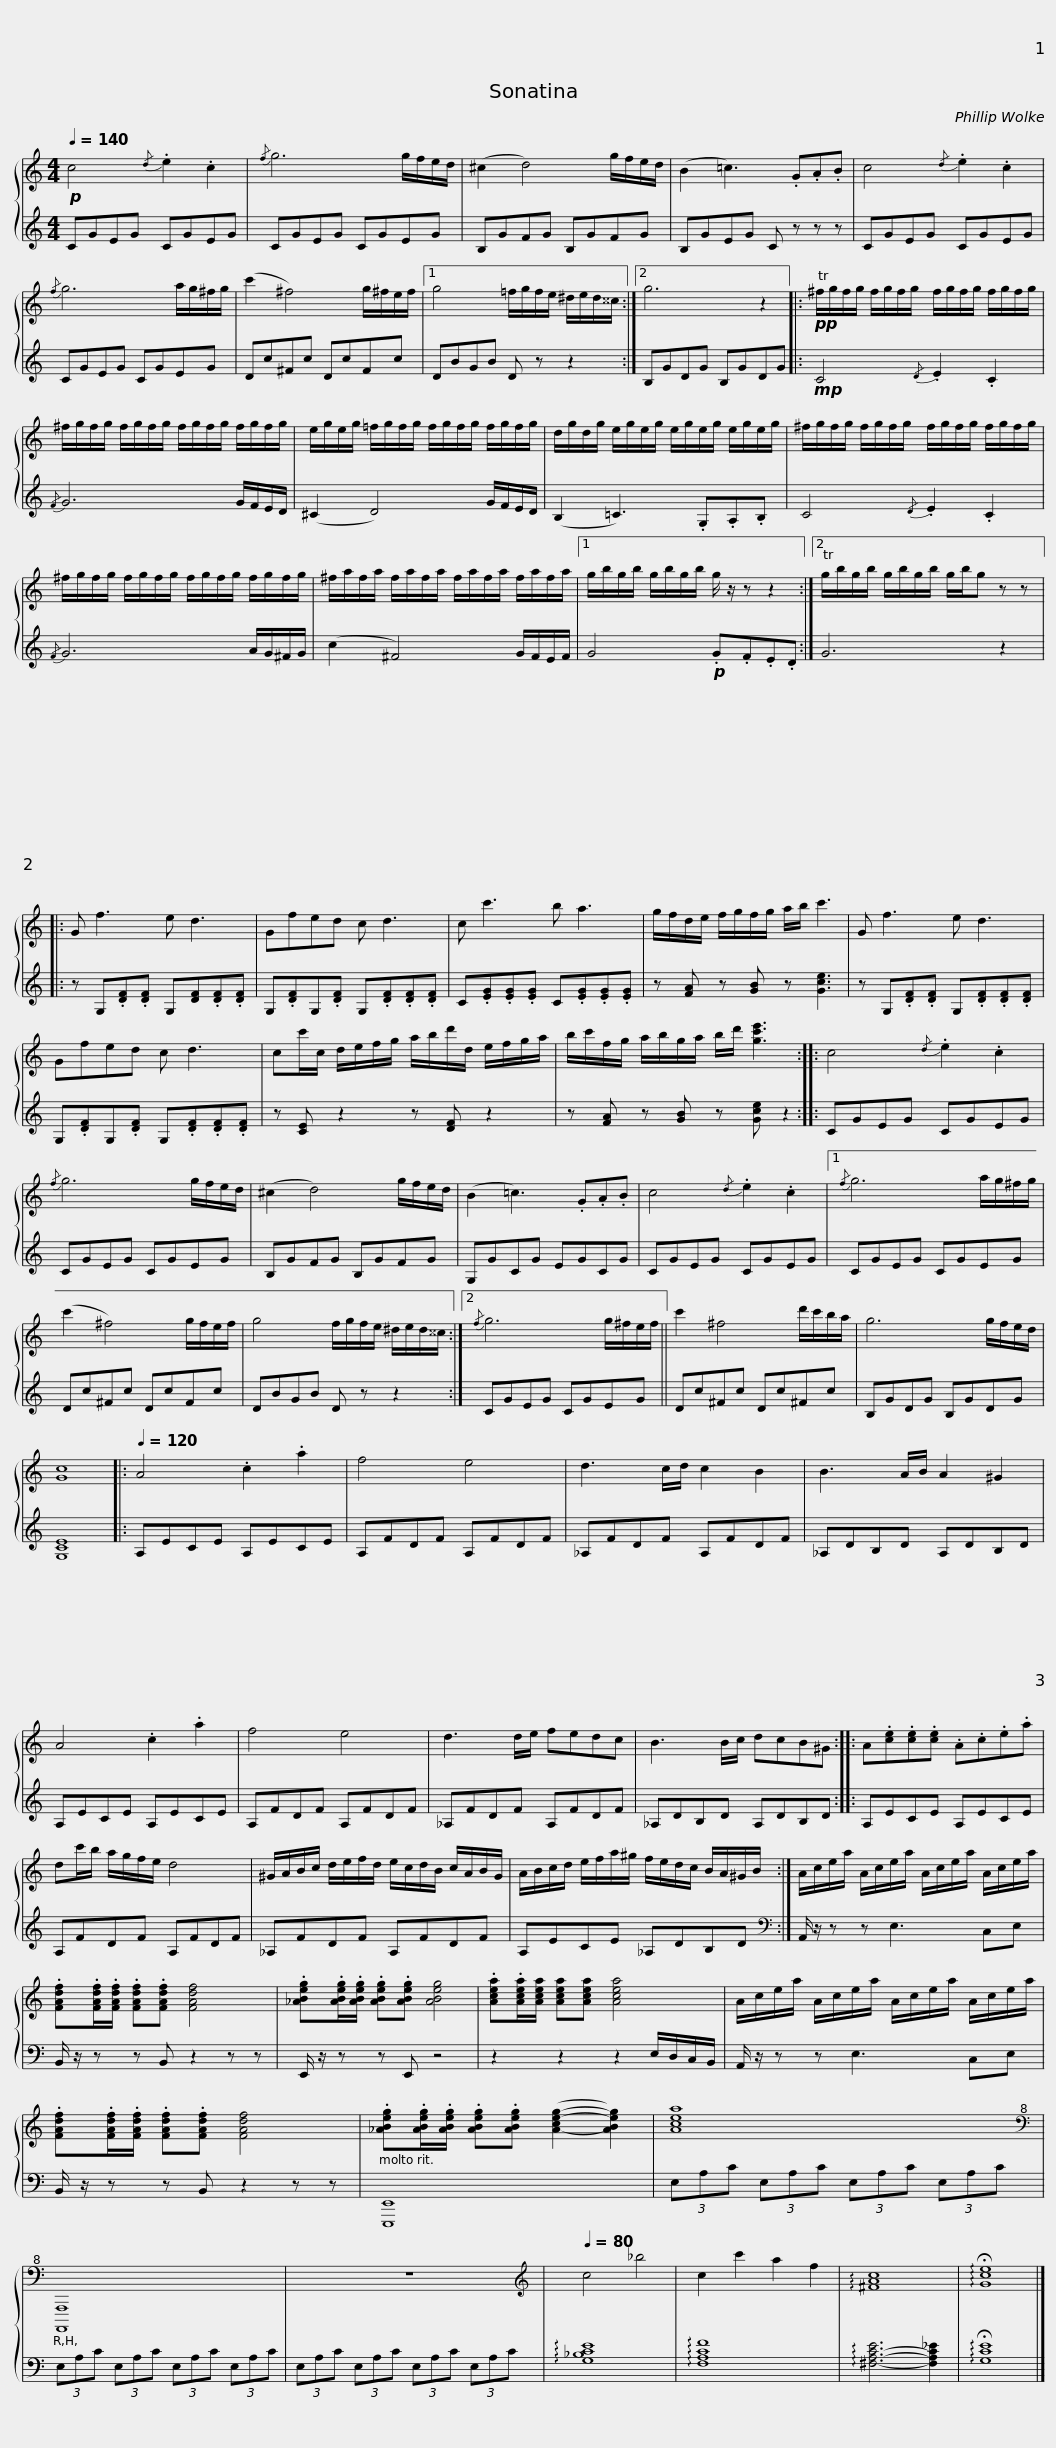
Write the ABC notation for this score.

X:1
%%score { 1 | 2 }
L:1/8
Q:1/4=140
M:4/4
I:linebreak $
K:C
V:1 treble
V:2 treble
V:1
!p! c4{/d} .e2 .c2 |{/f} g6 g/f/e/d/ | (^c2 d4) g/f/e/d/ | (B2 =c3) .G.A.B | c4{/d} .e2 .c2 | %5
{/f} g6 a/g/^f/g/ |$ (c'2 ^f4) g/^f/e/f/ |1 g4 =f/g/f/e/ ^d/e/d/^^c/ :|2 g6 z2 |:!pp! T^f/g/f/g/ f/g/f/g/ f/g/f/g/ f/g/f/g/ |$ %10
 ^f/g/f/g/ f/g/f/g/ f/g/f/g/ f/g/f/g/ | e/g/e/g/ =f/g/f/g/ f/g/f/g/ f/g/f/g/ | d/g/d/g/ e/g/e/g/ e/g/e/g/ e/g/e/g/ | ^f/g/f/g/ f/g/f/g/ f/g/f/g/ f/g/f/g/ |$ ^f/g/f/g/ f/g/f/g/ f/g/f/g/ f/g/f/g/ | %15
 ^f/a/f/a/ f/a/f/a/ f/a/f/a/ f/a/f/a/ |1 g/b/g/b/ g/b/g/b/ g/ z/ z z2 :|2 Tg/b/g/b/ g/b/g/b/ g/b/g z z |:$ G f3 e d3 | Gfed c d3 | %20
 c c'3 b a3 | g/f/d/e/ f/g/f/g/ a/b/ c'3 | G f3 e d3 | Gfed c d3 |$ cc'/c/ d/e/f/g/ a/b/d'/d/ e/f/g/a/ | %25
 b/c'/f/g/ a/b/g/a/ b/d'/ [gc'e']3 :: c4{/d} .e2 .c2 |{/f} g6 g/f/e/d/ | (^c2 d4) g/f/e/d/ |$ (B2 =c3) .G.A.B | %30
 c4{/d} .e2 .c2 |1{/f} g6 a/g/^f/g/ | (c'2 ^f4) g/f/e/f/ | g4 f/g/f/e/ ^d/e/d/^^c/ :|2{/f} g6 g/^f/e/f/ ||$ %35
 c'2 ^f4 d'/c'/b/a/ | g6 g/f/e/d/ | [Gc]8 |:[Q:1/4=120] A4 .c2 .a2 | f4 e4 | %40
 d3 c/d/ c2 B2 | B3 A/B/ A2 ^G2 |$ A4 .c2 .a2 | f4 e4 | d3 d/e/ fedc | %45
 B3 B/c/ dcB^G :: A.[ce].[ce].[ce] .A.c.e.a | dc'/b/ a/g/f/e/ d4 |$ ^G/A/B/c/ d/e/f/d/ e/c/d/B/ c/A/B/G/ | A/B/c/d/ e/f/a/^g/ f/e/d/c/ B/A/^G/B/ :| %50
 A/c/e/a/ A/c/e/a/ A/c/e/a/ A/c/e/a/ | .[FAdf].[FAdf]/.[FAdf]/ .[FAdf].[FAdf] [FAdf]4 |$ .[_ABeg].[ABeg]/.[ABeg]/ .[ABeg].[ABeg] [ABeg]4 | .[Acea].[Acea]/[Acea]/ [Acea][Acea] [Acea]4 | A/c/e/a/ A/c/e/a/ A/c/e/a/ A/c/e/a/ | %55
 .[FAdf].[FAdf]/.[FAdf]/ .[FAdf].[FAdf] [FAdf]4 | .[_ABeg].[ABeg]/.[ABeg]/ .[ABeg].[ABeg] ([A-ce-g-]2 [ABeg]2) |$ [Acea]8 |[K:bass+8] [A,,,,A,,,]8 | z8 | %60
[K:treble][Q:1/4=80] c4 _b4 | c2 c'2 a2 f2 | !arpeggio![^FAc]8 | !arpeggio!!fermata![Gce]8 |] %64
V:2
 CGEG CGEG | CGEG CGEG | B,GFG B,GFG | B,GEG C z z z | CGEG CGEG | %5
 CGEG CGEG |$ Dc^Fc DcFc |1 DBGB D z z2 :|2 B,GDG B,GDG |:!mp! C4{/D} .E2 .C2 |$ %10
{/F} G6 G/F/E/D/ | (^C2 D4) G/F/E/D/ | (B,2 =C3) .G,.A,.B, | C4{/D} .E2 .C2 |${/F} G6 A/G/^F/G/ | %15
 (c2 ^F4) G/F/E/F/ |1 G4!p! .G.F.E.D :|2 G6 z2 |:$ z G,.[DF].[DF] G,[DF].[DF].[DF] | G,.[DF]G,.[DF] G,.[DF].[DF].[DF] | %20
 C.[EG].[EG].[EG] C.[EG].[EG].[EG] | z [FA] z [GB] z [Gce]3 | z G,.[DF].[DF] G,.[DF].[DF].[DF] | G,.[DF]G,.[DF] G,.[DF].[DF].[DF] |$ z [CE] z2 z [DF] z2 | %25
 z [FA] z [GB] z [Gce] z2 :: CGEG CGEG | CGEG CGEG | B,GFG B,GFG |$ G,GCG EGCG | %30
 CGEG CGEG |1 CGEG CGEG | Dc^Fc DcFc | DBGB D z z2 :|2 CGEG CGEG ||$ %35
 Dc^Fc Dc^Fc | B,GDG B,GDG | [G,CE]8 |: A,ECE A,ECE | A,FDF A,FDF | %40
 _A,FDF A,FDF | _A,DB,D A,DB,D |$ A,ECE A,ECE | A,FDF A,FDF | _A,FDF A,FDF | %45
 _A,DB,D A,DB,D :: A,ECE A,ECE | A,FDF A,FDF |$ _A,FDF A,FDF | A,ECE _A,DB,D :| %50
[K:bass] A,,/ z/ z z E,3 C,E, | B,,/ z/ z z B,, z2 z z |$ E,,/ z/ z z E,, z4 | z2 z2 z2 E,/D,/C,/B,,/ | A,,/ z/ z z E,3 C,E, | %55
 B,,/ z/ z z B,, z2 z z | [E,,,E,,]8 |$ (3E,A,C (3E,A,C (3E,A,C (3E,A,C | (3E,A,C (3E,A,C (3E,A,C (3E,A,C | (3E,A,C (3E,A,C (3E,A,C (3E,A,C | %60
 !arpeggio![G,_B,CE]8 | !arpeggio![F,A,CF]8 | !arpeggio![^F,-A,-C-E]6 [F,A,C_E]2 | !arpeggio!!fermata![G,CE]8 |] %64
